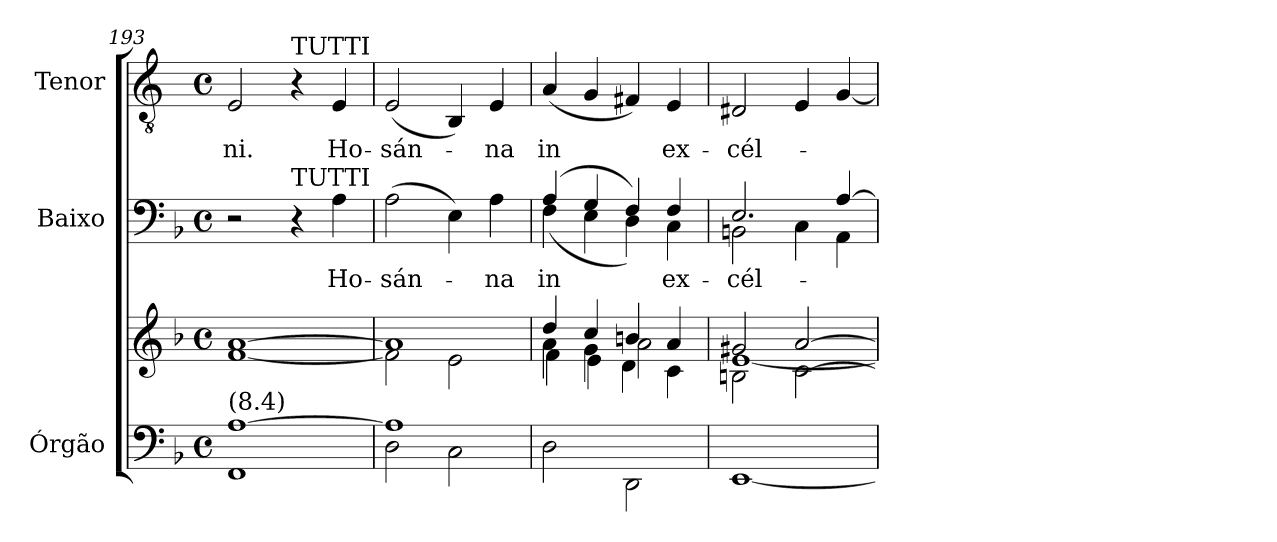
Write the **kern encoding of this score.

**kern	**kern	**kern	**text	**kern	**text
*part3	*part3	*part2	*part2	*part1	*part1
*staff4	*staff3	*staff2	*staff2	*staff1	*staff1
*I"Órgão	*	*I"Baixo	*	*I"Tenor	*
*I'Órg.	*	*	*	*I'Tr.	*
*clefF4	*clefG2	*clefF4	*	*clefGv2	*
*	*	*	*	*ITrd4c7	*
*k[b-]	*k[b-]	*k[b-]	*	*k[b-]	*
*F:	*F:	*F:	*	*F:	*
*M4/4	*M4/4	*M4/4	*	*M4/4	*
*met(c)	*met(c)	*met(c)	*	*met(c)	*
=193	=193	=193	=193	=193	=193
*^	*^	*	*	*	*
!LO:TX:a:t=(8.4)	!	!	!	!	!	!	!
!	!	!	!	!	!	!	!LO:LY:b:color=#000000
[>1Ai	1FFi	[>1ai	[<1fi	2r	.	2AAi/	-ni.
!	!	!	!	!	!	!LO:TX:a:t=TUTTI	!
!	!	!	!	!LO:TX:a:t=TUTTI	!	!	!
.	.	.	.	4r	.	4r	.
!	!	!	!	!	!LO:LY:b:color=#000000	!	!
!	!	!	!	!	!	!	!LO:LY:b:color=#000000
.	.	.	.	4Ai\	Ho-	4AAi/	Ho-
=194	=194	=194	=194	=194	=194	=194	=194
!	!	!	!	!	!LO:LY:b:color=#000000	!	!
!	!	!	!	!	!	!	!LO:LY:b:color=#000000
1Ai]	2Di\	1ai]	2fi\]	(2Ai\	-sán-	(2AAi/	-sán-
.	2Ci\	.	2ei\	4Ei\)	.	4EEi/)	.
!	!	!	!	!	!LO:LY:b:color=#000000	!	!
!	!	!	!	!	!	!	!LO:LY:b:color=#000000
.	.	.	.	4Ai\	-na	4AAi/	-na
*v	*v	*	*	*	*	*	*
!!LO:LB:g=z
=195	=195	=195	=195	=195	=195	=195
*	*	*^	*	*	*	*
!	!	!	!	!	!LO:LY:b:color=#000000	!	!
*	*	*	*	*^	*	*	*
!	!	!	!	!	!	!	!	!LO:LY:b:color=#000000
2Di\	4ddi/	4ai\	4fi\	(4Ai/	(4Fi\	in	(4Di/	in
.	4cci/	4gi\	4ei\	4Gi/	4Ei\	.	4Ci/	.
2DDi\	4bni/	2ai\	4di\	4Fi/)	4Di\)	.	4BBni/)	.
!	!	!	!	!	!	!LO:LY:b:color=#000000	!	!
!	!	!	!	!	!	!	!	!LO:LY:b:color=#000000
.	4ai/	.	4ci\	4Fi/	4Ci\	ex-	4AAi/	ex-
=196	=196	=196	=196	=196	=196	=196	=196	=196
!	!	!	!	!	!	!LO:LY:b:color=#000000	!	!
!	!	!	!	!	!	!	!	!LO:LY:b:color=#000000
[<1EEi	2g#Xi/	[<1ei	2Bni\	2.Ei/	2BBni\	-cél-	2GG#Xi/	-cél-
.	[>2ai/	.	[>2ci\	.	4Ci\	.	4AAi/	.
.	.	.	.	[>4Ai/	4AAi\	.	[<4Ci/	.
*	*v	*v	*v	*	*	*	*	*
*	*	*v	*v	*	*	*
=	=	=	=	=	=
*-	*-	*-	*-	*-	*-
